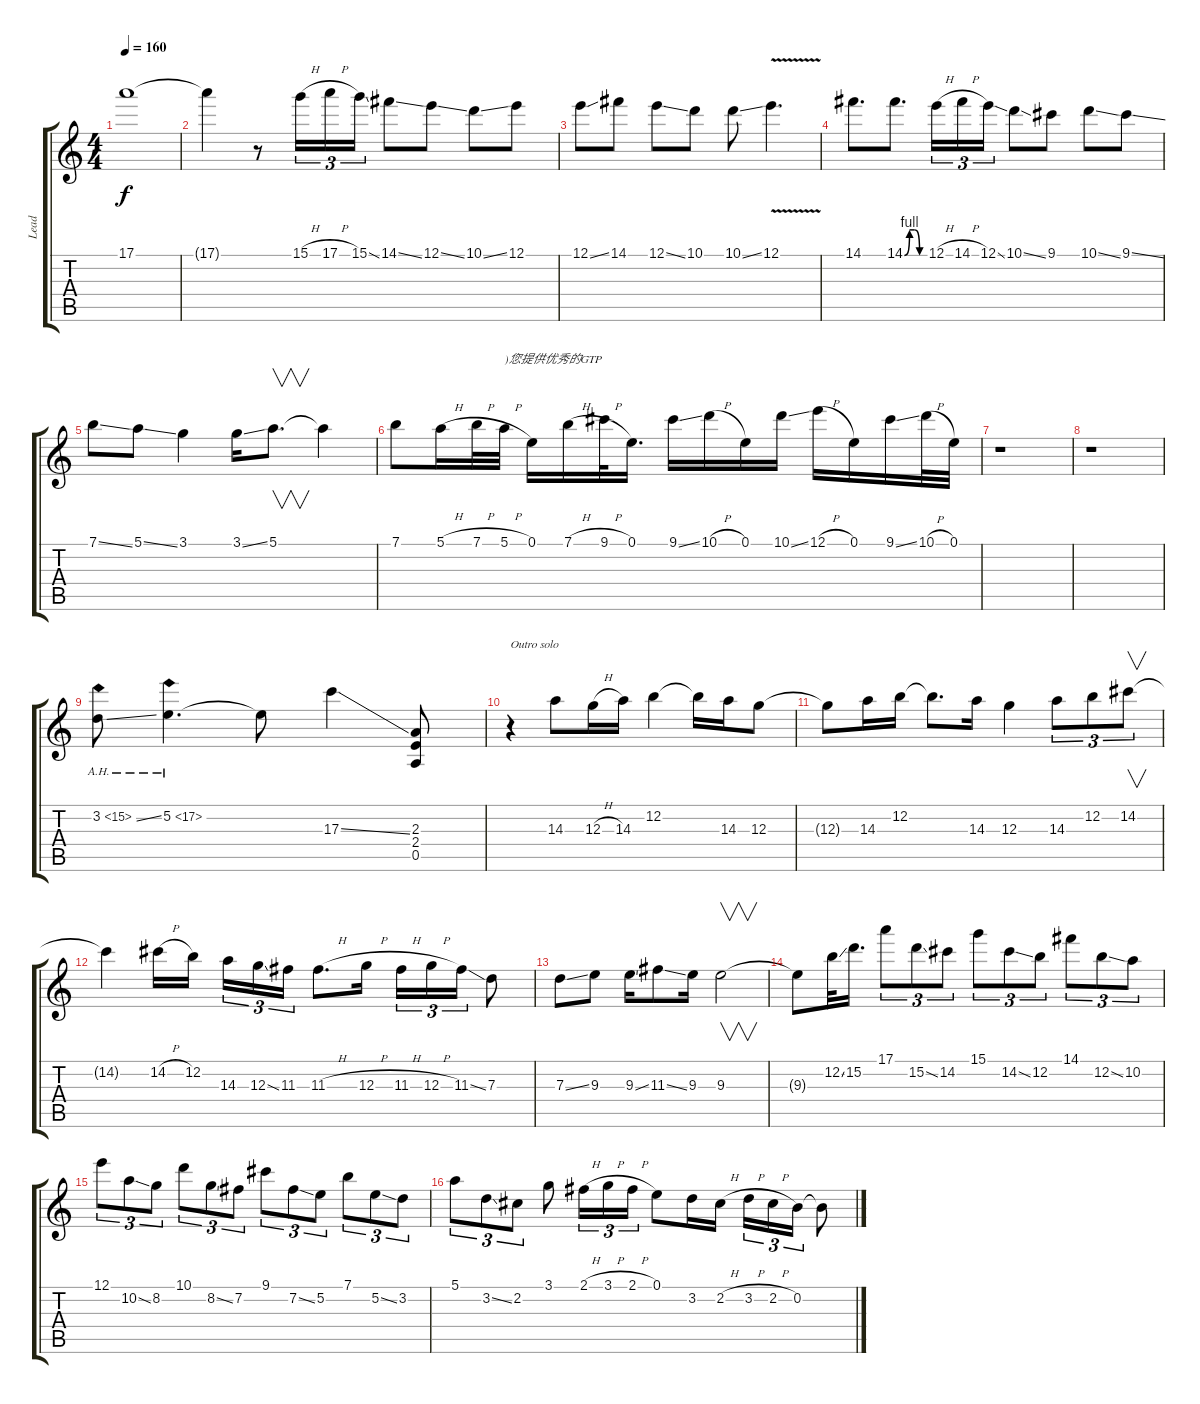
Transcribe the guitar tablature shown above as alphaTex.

\track ("Lead" "Lead") {instrument distortionguitar}
\staff {score tabs}
\tuning (E4 B3 G3 D3 A2 E2) {hide}
\ts (4 4)
\tempo 160
\clef g2
\ks c
17.1{t}.1{dy f} |
17.1{t}.4 r.8 15.1{h}.16{tu (3 2)} 17.1{h}.16{tu (3 2)} 15.1{ss}.16{tu (3 2)} 14.1{ss}.8 12.1{ss}.8 10.1{ss}.8 12.1.8 |
12.1{ss}.8 14.1.8 12.1{ss}.8 10.1.8 10.1{ss}.8 12.1{v}.4{d} |
14.1.8{d} 14.1{be (custom 0 0 15 4 30 4 45 0 60 0)}.8{d} 12.1{h}.16{tu (3 2)} 14.1{h}.16{tu (3 2)} 12.1{ss}.16{tu (3 2)} 10.1{ss}.8 9.1.8 10.1{ss}.8 9.1{ss}.8 |
7.1{ss}.8 5.1{ss}.8 3.1.4 3.1{ss}.16 5.1.8{v d} 5.1{t}.4 |
7.1.8 5.1{h}.16 7.1{h}.32 5.1{h}.32{txt ")您提供优秀的GTP"} 0.1.16 7.1{h}.16 9.1{h}.32 0.1.16{d} 9.1{ss}.16 10.1{h}.16 0.1.16 10.1{ss}.16 12.1{h}.16 0.1.16 9.1{ss}.16 10.1{h}.32 0.1.32 |
r.1 |
r.1 |
3.2{ah 12 ss}.8 5.2{ah 12}.4{d} 5.2{t}.8 17.3{ss}.4 (2.3 2.4 0.5).8 |
r.4{txt "Outro solo"} 14.3.8 12.3{h}.16 14.3.16 12.2.4 12.2{t}.16 14.3.16 12.3.8 |
12.3{t}.8 14.3.16 12.2.16 12.2{t}.8{d} 14.3.16 12.3.4 14.3.8{tu (3 2)} 12.2.8{tu (3 2)} 14.2.8{v tu (3 2)} |
14.2{t}.4 14.2{h}.16 12.2.16{beam splitsecondary} 14.3.16{tu (3 2)} 12.3{ss}.16{tu (3 2)} 11.3.16{tu (3 2)} 11.3{h}.8{d} 12.3{h}.16 11.3{h}.16{tu (3 2)} 12.3{h}.16{tu (3 2)} 11.3{ss}.16{tu (3 2)} 7.3.8 |
7.3{ss}.8 9.3.8 9.3{ss}.16 11.3{ss}.8 9.3.16 9.3.2{v} |
9.3{t}.8 12.2{ss}.32 15.2.16{d} 17.1.8{tu (3 2)} 15.2{ss}.8{tu (3 2)} 14.2.8{tu (3 2)} 15.1.8{tu (3 2)} 14.2{ss}.8{tu (3 2)} 12.2.8{tu (3 2)} 14.1.8{tu (3 2)} 12.2{ss}.8{tu (3 2)} 10.2.8{tu (3 2)} |
12.1.8{tu (3 2)} 10.2{ss}.8{tu (3 2)} 8.2.8{tu (3 2)} 10.1.8{tu (3 2)} 8.2{ss}.8{tu (3 2)} 7.2.8{tu (3 2)} 9.1.8{tu (3 2)} 7.2{ss}.8{tu (3 2)} 5.2.8{tu (3 2)} 7.1.8{tu (3 2)} 5.2{ss}.8{tu (3 2)} 3.2.8{tu (3 2)} |
5.1.8{tu (3 2)} 3.2{ss}.8{tu (3 2)} 2.2.8{tu (3 2)} 3.1.8 2.1{h}.16{tu (3 2)} 3.1{h}.16{tu (3 2)} 2.1{h}.16{tu (3 2)} 0.1.8 3.2.16 2.2{h}.16 3.2{h}.16{tu (3 2)} 2.2{h}.16{tu (3 2)} 0.2.16{tu (3 2)} 0.2{t}.8
